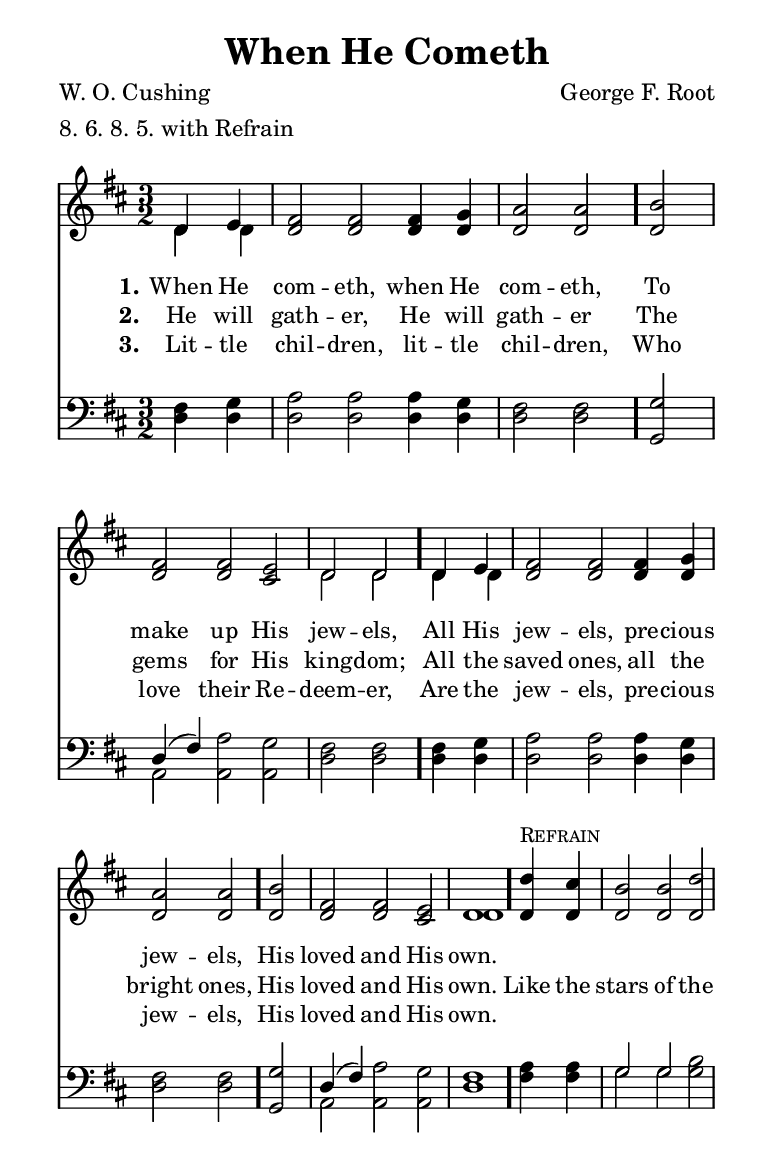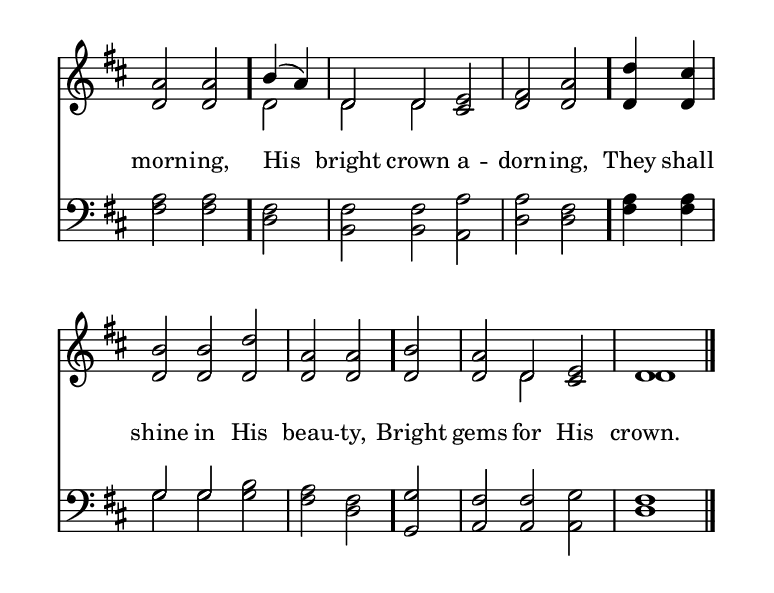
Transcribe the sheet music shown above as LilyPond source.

\include "common/global.ily"
\paper {
  \include "common/paper.ily"
}

\header{
  %children
  hymnnumber = "367"
  title = "When He Cometh"
  tunename = "Jewels"
  meter = "8. 6. 8. 5. with Refrain"
  poet = "W. O. Cushing"
  composer = "George F. Root"
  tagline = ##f
}

global = {
  \include "common/overrides.ily"
  \override Staff.TimeSignature.style = #'numbered
  \time 3/2
  \override Score.MetronomeMark.transparent = ##t % hide all fermata changes too
  \tempo 2=90
  \key d \major
  \partial 2
  \autoBeamOff
}

notesSoprano = {
\global
\relative c' {

  d4 e | fis2 fis fis4 g | a2 a
  b2 | fis fis e | d d
  d4 e | fis2 fis fis4 g | a2 a
  b2 | fis fis e | d1

  d'4^\markup { \small \caps "Refrain" } cis | b2 b d | a a
  b4( a) | d,2 d e | fis a
  d4 cis | b2 b d | a a
  b2 | a d, e | d1

  \bar "|."

}
}

notesAlto = {
\global
\relative e' {

  d4 d | d2 d d4 d | d2 d
  d2 | d d cis | d d
  d4 d | d2 d d4 d | d2 d
  d2 | d d cis | d1

  d4 d | d2 d d | d d
  d2 | d d cis | d d
  d4 d | d2 d d | d d
  d2 | d d cis | d1

}
}

notesTenor = {
\global
\relative a {

  fis4 g | a2 a a4 g | fis2 fis
  g2 | d4( fis) a2 g | fis2 fis
  fis4 g | a2 a a4 g | fis2 fis
  g2 | d4( fis) a2 g | fis1

  a4 a | g2 g b | a a
  fis | fis fis a | a fis
  a4 a | g2 g b | a fis
  g2 | fis fis g | fis1

}
}

notesBass = {
\global
\relative f {

  d4 d | d2 d d4 d | d2 d
  g,2 | a a a | d d
  d4 d | d2 d d4 d | d2 d
  g,2 | a a a | d1

  fis4 fis | g2 g g | fis fis
  d2 | b b a | d d
  fis4 fis | g2 g g | fis d
  g,2 | a a a | d1

}
}

Refrain = \lyricmode {

Like the stars of the morn -- ing, \bar "."
His bright crown a -- dorn -- ing, \bar "."
They shall shine in His beau -- ty, \bar "."
Bright gems for His crown. \bar "."

}

wordsA = \lyricmode {
\set stanza = "1."

When He com -- eth, when He com -- eth, \bar "."
To make up His jew -- els, \bar "."
All His jew -- els, pre -- cious jew -- els, \bar "."
His loved and His own. \bar "."

}

wordsB = \lyricmode {
\set stanza = "2."

He will gath -- er, He will gath -- er
The gems for His king -- dom;
All the saved ones, all the bright ones,
His loved and His own.

\Refrain

}

wordsC = \lyricmode {
\set stanza = "3."

Lit -- tle chil -- dren, lit -- tle chil -- dren, % original has "child -- ren"
Who love their Re -- deem -- er,
Are the jew -- els, pre -- cious jew -- els,
His loved and His own.

}

\score {
  \context ChoirStaff <<
    \context Staff = upper <<
      \set Staff.autoBeaming = ##f
      \set ChoirStaff.systemStartDelimiter = #'SystemStartBar
      \set ChoirStaff.printPartCombineTexts = ##f
      \partcombine #'(2 . 11) \notesSoprano \notesAlto
      \context NullVoice = sopranos { \voiceOne << \notesSoprano >> }
      \context Lyrics = one   \lyricsto sopranos \wordsA
      \context Lyrics = two   \lyricsto sopranos \wordsB
      \context Lyrics = three \lyricsto sopranos \wordsC
    >>
    \context Staff = men <<
      \set Staff.autoBeaming = ##f
      \clef bass
      \set ChoirStaff.printPartCombineTexts = ##f
      \partcombine #'(2 . 11) \notesTenor \notesBass
    >>
  >>
  \layout {
    \include "common/layout.ily"
  }
  \midi{
    \include "common/midi.ily"
  }
}

\version "2.19.49"  % necessary for upgrading to future LilyPond versions.

% vi:set et ts=2 sw=2 ai nocindent syntax=lilypond:
